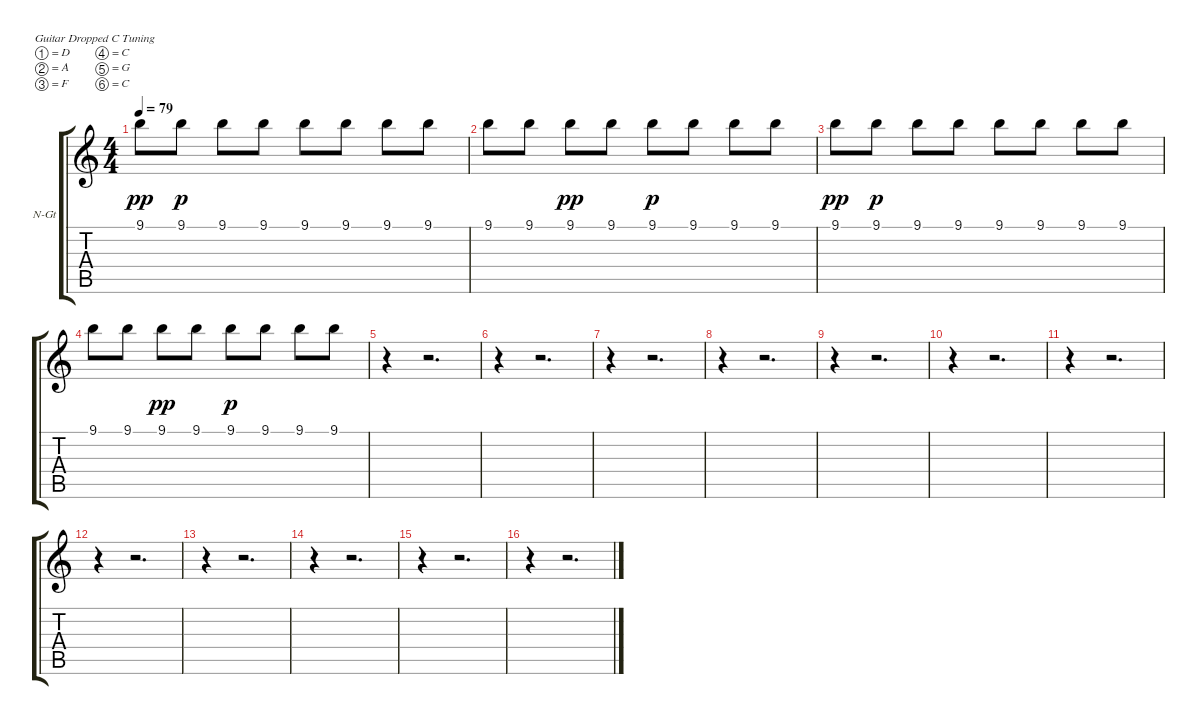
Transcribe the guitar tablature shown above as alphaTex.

\bracketExtendMode groupsimilarinstruments
\firstSystemTrackNameOrientation horizontal
\otherSystemsTrackNameOrientation horizontal
\track ("A Guitar" "N-Gt") {instrument acousticguitarnylon}
\staff {score tabs}
\tuning (D4 A3 F3 C3 G2 C2)
\ts (4 4)
\tempo 79
\clef g2
\ks c
9.1.8{dy pp} 9.1.8{dy p} 9.1.8 9.1.8 9.1.8 9.1.8 9.1.8 9.1.8 |
9.1.8 9.1.8 9.1.8{dy pp} 9.1.8 9.1.8{dy p} 9.1.8 9.1.8 9.1.8 |
9.1.8{dy pp} 9.1.8{dy p} 9.1.8 9.1.8 9.1.8 9.1.8 9.1.8 9.1.8 |
9.1.8 9.1.8 9.1.8{dy pp} 9.1.8 9.1.8{dy p} 9.1.8 9.1.8 9.1.8 |
r.4 r.2{d} |
r.4 r.2{d} |
r.4 r.2{d} |
r.4 r.2{d} |
r.4 r.2{d} |
r.4 r.2{d} |
r.4 r.2{d} |
r.4 r.2{d} |
r.4 r.2{d} |
r.4 r.2{d} |
r.4 r.2{d} |
r.4 r.2{d}
